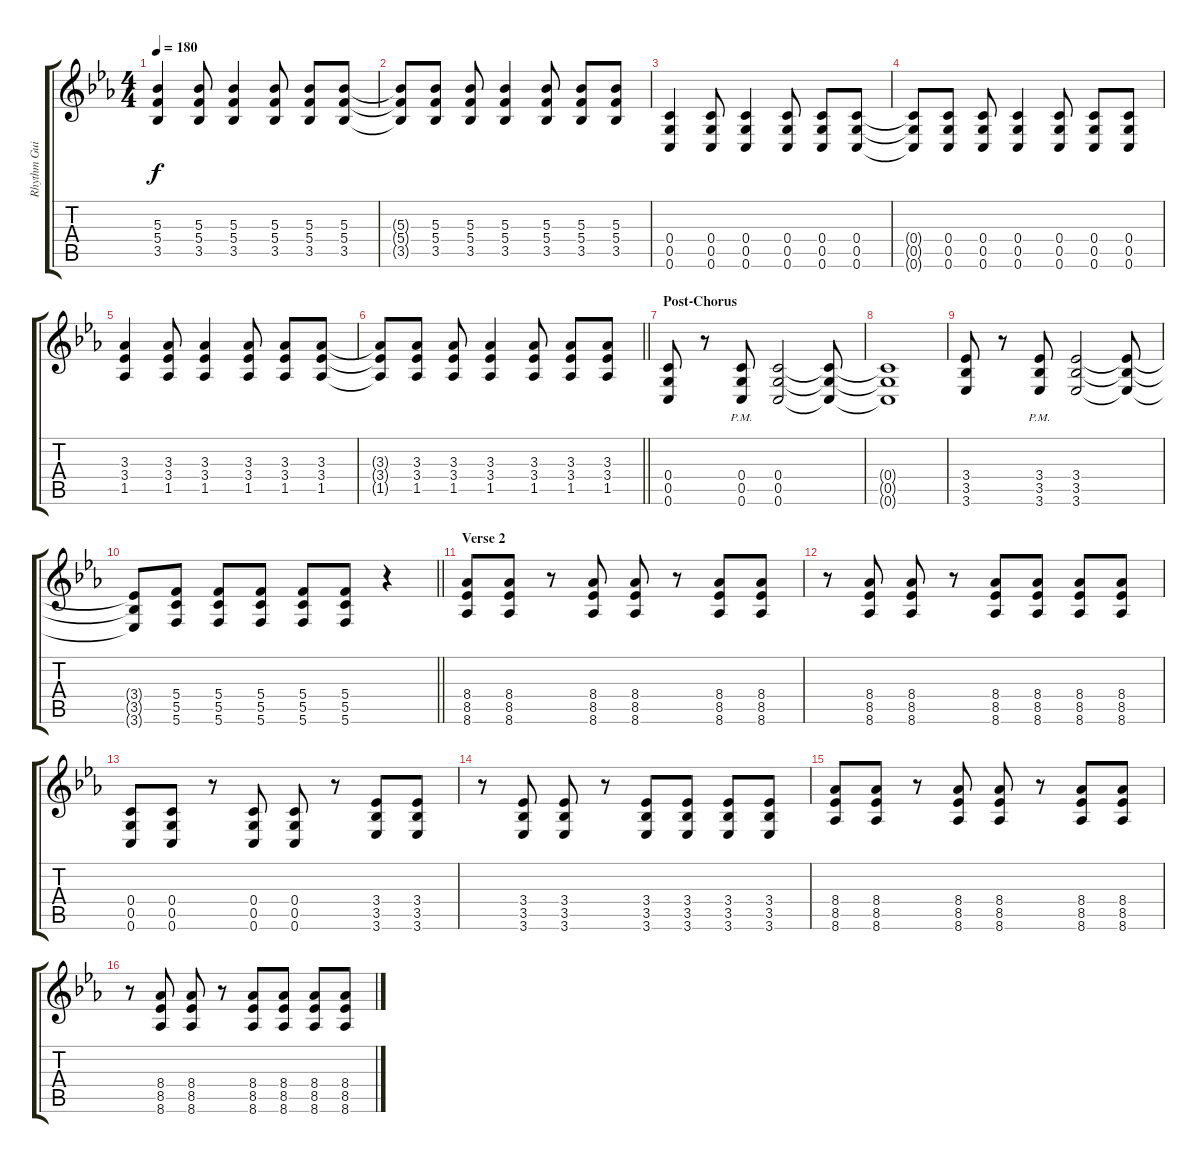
\track ("Rhythm Guitar" "Rhythm Gui") {instrument distortionguitar}
\staff {score tabs}
\tuning (D4 A3 F3 C3 G2 C2) {hide}
\ts (4 4)
\tempo 180
\clef g2
\ks eb
(5.3 5.4 3.5).4{dy f} (5.3 5.4 3.5).8 (5.3 5.4 3.5).4 (5.3 5.4 3.5).8 (5.3 5.4 3.5).8 (5.3 5.4 3.5).8 |
(5.3{t} 5.4{t} 3.5{t}).8 (5.3 5.4 3.5).8 (5.3 5.4 3.5).8 (5.3 5.4 3.5).4 (5.3 5.4 3.5).8 (5.3 5.4 3.5).8 (5.3 5.4 3.5).8 |
(0.4 0.5 0.6).4 (0.4 0.5 0.6).8 (0.4 0.5 0.6).4 (0.4 0.5 0.6).8 (0.4 0.5 0.6).8 (0.4 0.5 0.6).8 |
(0.4{t} 0.5{t} 0.6{t}).8 (0.4 0.5 0.6).8 (0.4 0.5 0.6).8 (0.4 0.5 0.6).4 (0.4 0.5 0.6).8 (0.4 0.5 0.6).8 (0.4 0.5 0.6).8 |
(3.3 3.4 1.5).4 (3.3 3.4 1.5).8 (3.3 3.4 1.5).4 (3.3 3.4 1.5).8 (3.3 3.4 1.5).8 (3.3 3.4 1.5).8 |
\barLineRight lightlight
(3.3{t} 3.4{t} 1.5{t}).8 (3.3 3.4 1.5).8 (3.3 3.4 1.5).8 (3.3 3.4 1.5).4 (3.3 3.4 1.5).8 (3.3 3.4 1.5).8 (3.3 3.4 1.5).8 |
\section ("" "Post-Chorus")
(0.4 0.5 0.6).8 r.8 (0.4{pm} 0.5{pm} 0.6{pm}).8 (0.4 0.5 0.6).2 (0.4{t} 0.5{t} 0.6{t}).8 |
(0.4{t} 0.5{t} 0.6{t}).1 |
(3.4 3.5 3.6).8 r.8 (3.4{pm} 3.5{pm} 3.6{pm}).8 (3.4 3.5 3.6).2 (3.4{t} 3.5{t} 3.6{t}).8 |
\barLineRight lightlight
(3.4{t} 3.5{t} 3.6{t}).8 (5.4 5.5 5.6).8 (5.4 5.5 5.6).8 (5.4 5.5 5.6).8 (5.4 5.5 5.6).8 (5.4 5.5 5.6).8 r.4 |
\section ("" "Verse 2")
(8.4 8.5 8.6).8 (8.4 8.5 8.6).8 r.8 (8.4 8.5 8.6).8 (8.4 8.5 8.6).8 r.8 (8.4 8.5 8.6).8 (8.4 8.5 8.6).8 |
r.8 (8.4 8.5 8.6).8 (8.4 8.5 8.6).8 r.8 (8.4 8.5 8.6).8 (8.4 8.5 8.6).8 (8.4 8.5 8.6).8 (8.4 8.5 8.6).8 |
(0.4 0.5 0.6).8 (0.4 0.5 0.6).8 r.8 (0.4 0.5 0.6).8 (0.4 0.5 0.6).8 r.8 (3.4 3.5 3.6).8 (3.4 3.5 3.6).8 |
r.8 (3.4 3.5 3.6).8 (3.4 3.5 3.6).8 r.8 (3.4 3.5 3.6).8 (3.4 3.5 3.6).8 (3.4 3.5 3.6).8 (3.4 3.5 3.6).8 |
(8.4 8.5 8.6).8 (8.4 8.5 8.6).8 r.8 (8.4 8.5 8.6).8 (8.4 8.5 8.6).8 r.8 (8.4 8.5 8.6).8 (8.4 8.5 8.6).8 |
r.8 (8.4 8.5 8.6).8 (8.4 8.5 8.6).8 r.8 (8.4 8.5 8.6).8 (8.4 8.5 8.6).8 (8.4 8.5 8.6).8 (8.4 8.5 8.6).8
